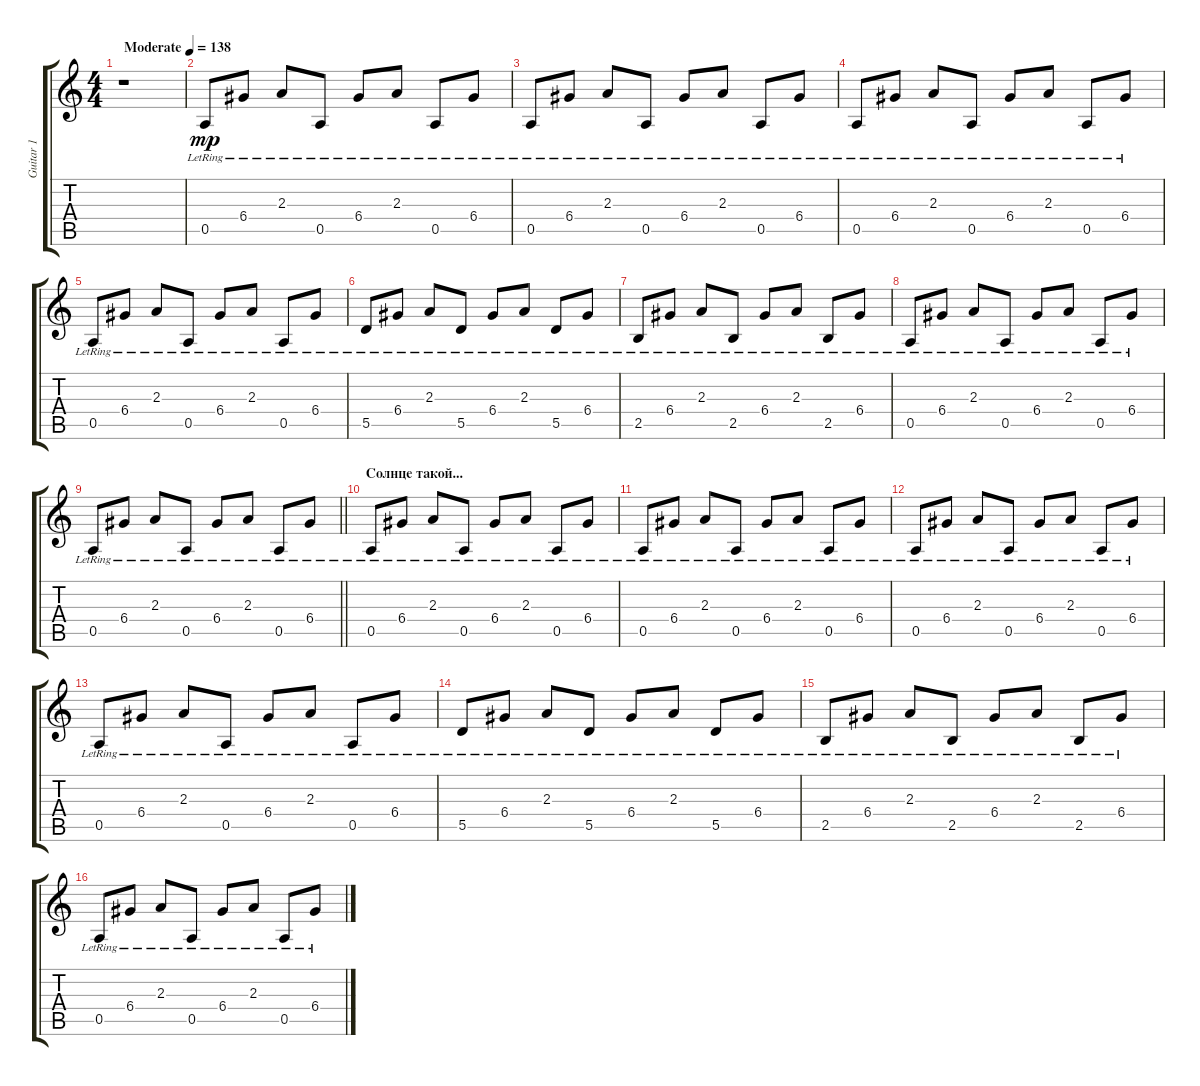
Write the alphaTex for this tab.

\track ("Guitar 1" "Guitar 1") {instrument distortionguitar}
\staff {score tabs}
\tuning (E4 B3 G3 D3 A2 D2) {hide}
\ts (4 4)
\tempo (138 "Moderate")
\clef g2
\ks c
r.1{dy mp instrument distortionguitar} |
0.5{lr}.8{balance 15 instrument electricguitarclean} 6.4{lr}.8 2.3{lr}.8 0.5{lr}.8 6.4{lr}.8 2.3{lr}.8 0.5{lr}.8 6.4{lr}.8 |
0.5{lr}.8 6.4{lr}.8 2.3{lr}.8 0.5{lr}.8 6.4{lr}.8 2.3{lr}.8 0.5{lr}.8 6.4{lr}.8 |
0.5{lr}.8 6.4{lr}.8 2.3{lr}.8 0.5{lr}.8 6.4{lr}.8 2.3{lr}.8 0.5{lr}.8 6.4{lr}.8 |
0.5{lr}.8 6.4{lr}.8 2.3{lr}.8 0.5{lr}.8 6.4{lr}.8 2.3{lr}.8 0.5{lr}.8 6.4{lr}.8 |
5.5{lr}.8 6.4{lr}.8 2.3{lr}.8 5.5{lr}.8 6.4{lr}.8 2.3{lr}.8 5.5{lr}.8 6.4{lr}.8 |
2.5{lr}.8 6.4{lr}.8 2.3{lr}.8 2.5{lr}.8 6.4{lr}.8 2.3{lr}.8 2.5{lr}.8 6.4{lr}.8 |
0.5{lr}.8 6.4{lr}.8 2.3{lr}.8 0.5{lr}.8 6.4{lr}.8 2.3{lr}.8 0.5{lr}.8 6.4{lr}.8 |
\barLineRight lightlight
0.5{lr}.8 6.4{lr}.8 2.3{lr}.8 0.5{lr}.8 6.4{lr}.8 2.3{lr}.8 0.5{lr}.8 6.4{lr}.8 |
\section ("" "Солнце такой...")
0.5{lr}.8 6.4{lr}.8 2.3{lr}.8 0.5{lr}.8 6.4{lr}.8 2.3{lr}.8 0.5{lr}.8 6.4{lr}.8 |
0.5{lr}.8 6.4{lr}.8 2.3{lr}.8 0.5{lr}.8 6.4{lr}.8 2.3{lr}.8 0.5{lr}.8 6.4{lr}.8 |
0.5{lr}.8 6.4{lr}.8 2.3{lr}.8 0.5{lr}.8 6.4{lr}.8 2.3{lr}.8 0.5{lr}.8 6.4{lr}.8 |
0.5{lr}.8 6.4{lr}.8 2.3{lr}.8 0.5{lr}.8 6.4{lr}.8 2.3{lr}.8 0.5{lr}.8 6.4{lr}.8 |
5.5{lr}.8 6.4{lr}.8 2.3{lr}.8 5.5{lr}.8 6.4{lr}.8 2.3{lr}.8 5.5{lr}.8 6.4{lr}.8 |
2.5{lr}.8 6.4{lr}.8 2.3{lr}.8 2.5{lr}.8 6.4{lr}.8 2.3{lr}.8 2.5{lr}.8 6.4{lr}.8 |
0.5{lr}.8 6.4{lr}.8 2.3{lr}.8 0.5{lr}.8 6.4{lr}.8 2.3{lr}.8 0.5{lr}.8 6.4{lr}.8
